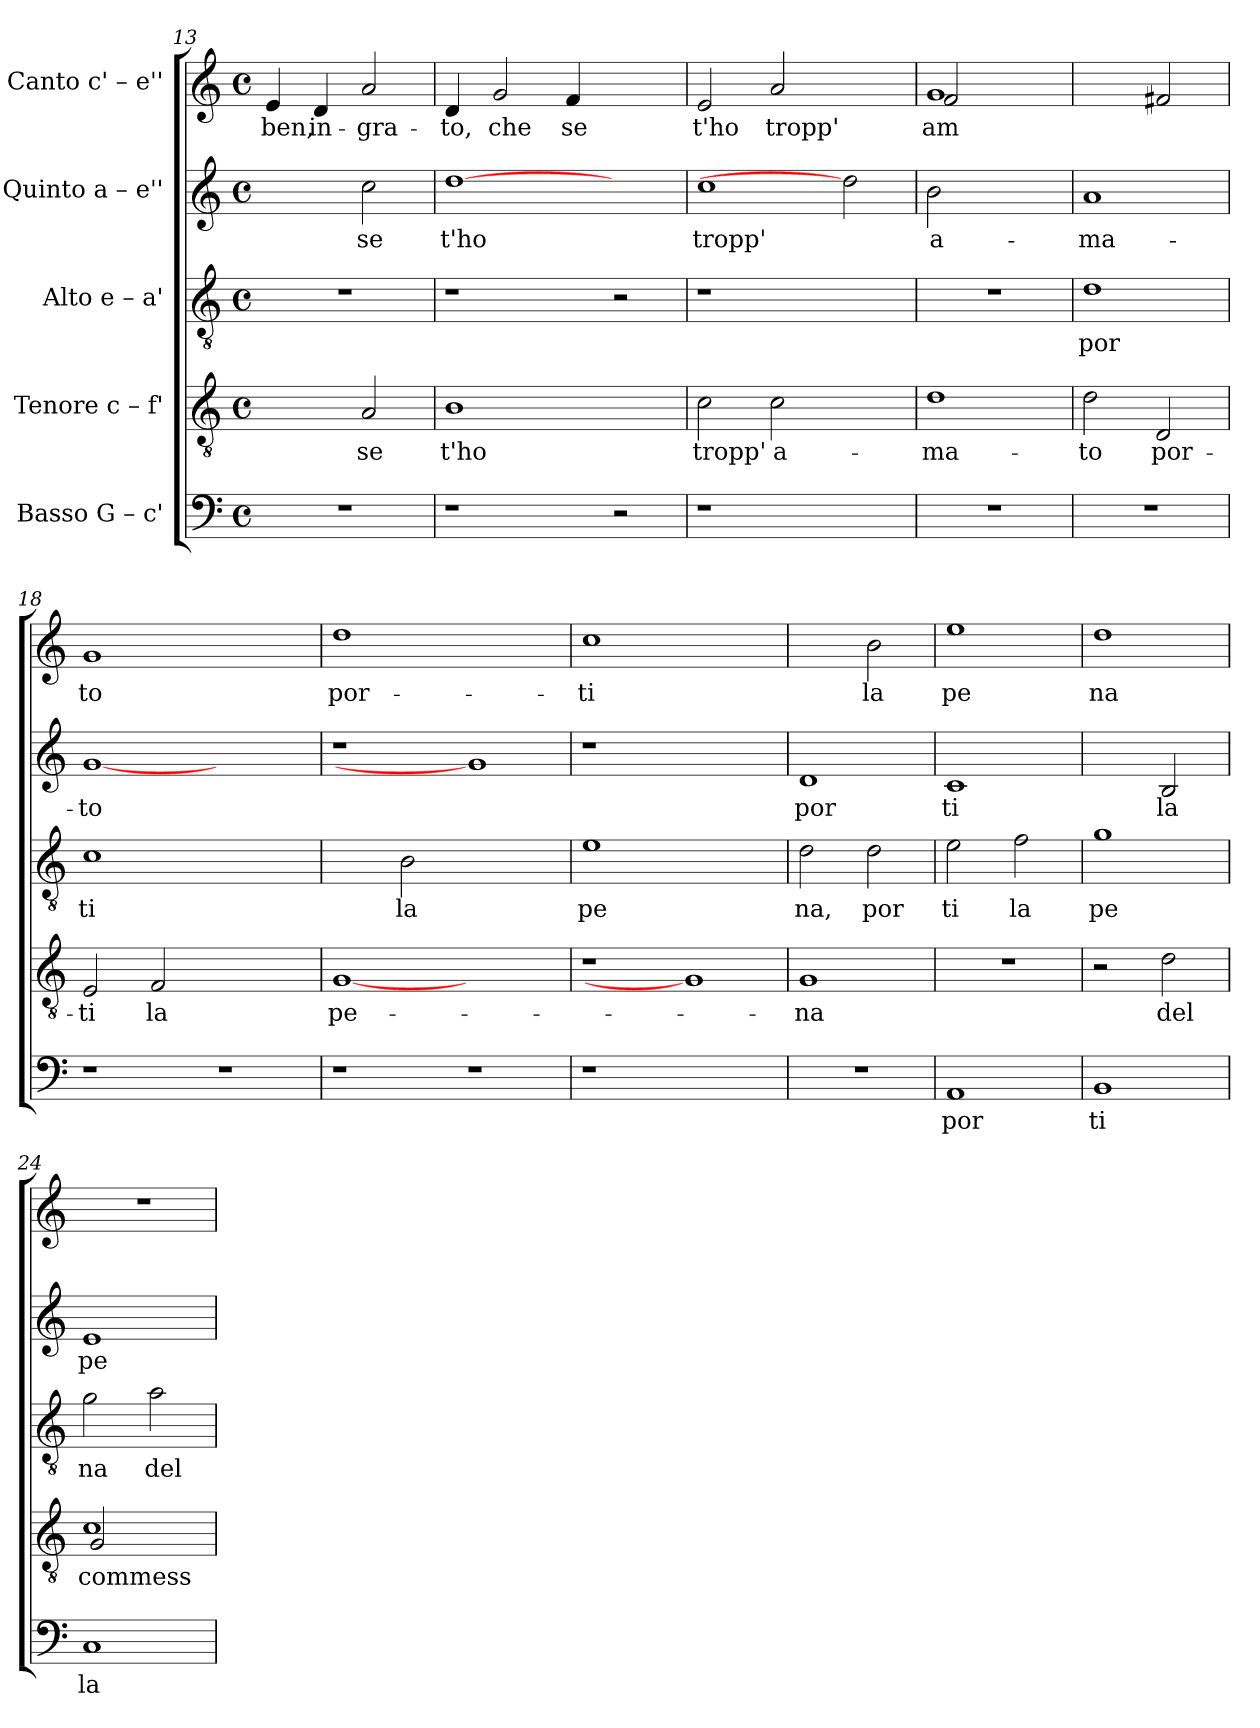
**kern	**text	**kern	**text	**kern	**text	**kern	**text	**kern	**text
*part5	*part5	*part4	*part4	*part3	*part3	*part2	*part2	*part1	*part1
*staff5	*staff5	*staff4	*staff4	*staff3	*staff3	*staff2	*staff2	*staff1	*staff1
*I"Basso  G – c'	*	*I"Tenore  c – f'	*	*I"Alto  e – a'	*	*I"Quinto  a – e''	*	*I"Canto  c' – e''	*
*clefF4	*	*clefGv2	*	*clefGv2	*	*clefG2	*	*clefG2	*
*k[]	*	*k[]	*	*k[]	*	*k[]	*	*k[]	*
*C:	*	*C:	*	*C:	*	*C:	*	*C:	*
*M4/4	*	*M4/4	*	*M4/4	*	*M4/4	*	*M4/4	*
*met(c)	*	*met(c)	*	*met(c)	*	*met(c)	*	*met(c)	*
=13	=13	=13	=13	=13	=13	=13	=13	=13	=13
!	!	!	!	!	!	!	!	!	!LO:LY:b:rj
1r	.	2ryy	.	1r	.	2ryy	.	4e/	ben,
!	!	!	!	!	!	!	!	!	!LO:LY:b:rj
.	.	.	.	.	.	.	.	4d/	in-
!	!	!	!LO:LY:b:rj	!	!	!	!LO:LY:b:rj	!	!LO:LY:b:rj
.	.	2A/	se	.	.	2cc\	se	2a/	-gra-
=14	=14	=14	=14	=14	=14	=14	=14	=14	=14
!	!	!	!LO:LY:b:rj	!	!	!	!LO:LY:b:rj	!	!LO:LY:b:rj
1r	.	1B	t'ho	1r	.	[1dd	t'ho	4d/	-to,
!	!	!	!	!	!	!	!	!	!LO:LY:b:rj
.	.	.	.	.	.	.	.	2g/	che
!	!	!	!	!	!	!	!	!	!LO:LY:b:rj
.	.	.	.	.	.	.	.	4f/	se
2r	.	2ryy	.	2r	.	2ryy	.	2ryy	.
=15	=15	=15	=15	=15	=15	=15	=15	=15	=15
!	!	!	!LO:LY:b:rj	!	!	!	!LO:LY:b:rj	!	!LO:LY:b:rj
1r	.	2c\	tropp'	1r	.	1cc	tropp'	2e/	t'ho
!	!	!	!LO:LY:b:rj	!	!	!	!	!	!LO:LY:b:rj
.	.	2c\	a-	.	.	.	.	2a/	tropp'
2ryy	.	2ryy	.	2ryy	.	2dd]	.	2ryy	.
=16	=16	=16	=16	=16	=16	=16	=16	=16	=16
!	!	!	!LO:LY:b:rj	!	!	!	!LO:LY:b:rj	!	!LO:LY:b:rj
*	*	*	*	*	*	*	*	*^	*
1r	.	1d	-ma-	1r	.	2b\	a-	1g	2f/	am-
.	.	.	.	.	.	2ryy	.	.	2ryy	.
=17	=17	=17	=17	=17	=17	=17	=17	=17	=17	=17
!	!	!	!LO:LY:b:rj	!	!LO:LY:b:rj	!	!LO:LY:b:rj	!	!	!
*	*	*	*	*	*	*	*	*v	*v	*
1r	.	2d\	-to	1d	por	1a	-ma-	2ryy	.
!	!	!	!LO:LY:b:rj	!	!	!	!	!	!LO:LY:b:rj
.	.	2D/	por-	.	.	.	.	2f#X/	--
=18	=18	=18	=18	=18	=18	=18	=18	=18	=18
!	!	!	!LO:LY:b:rj	!	!LO:LY:b:rj	!	!LO:LY:b:rj	!	!LO:LY:b:rj
1r	.	2E/	-ti	1c	ti	[1g	-to	1g	-to
!	!	!	!LO:LY:b:rj	!	!	!	!	!	!
.	.	2F/	la	.	.	.	.	.	.
1r	.	1ryy	.	1ryy	.	1ryy	.	1ryy	.
=19	=19	=19	=19	=19	=19	=19	=19	=19	=19
!	!	!	!LO:LY:b:rj	!	!	!	!	!	!LO:LY:b:rj
1r	.	[1G	pe-	2ryy	.	1r	.	1dd	por-
!	!	!	!	!	!LO:LY:b:rj	!	!	!	!
.	.	.	.	2B\	la	.	.	.	.
1r	.	1ryy	.	1ryy	.	1g]	.	1ryy	.
=20	=20	=20	=20	=20	=20	=20	=20	=20	=20
!	!	!	!	!	!LO:LY:b:rj	!	!	!	!LO:LY:b:rj
1r	.	1r	.	1e	pe	1r	.	1cc	-ti
1ryy	.	1G]	.	1ryy	.	1ryy	.	1ryy	.
!!LO:PB:g=z
=21	=21	=21	=21	=21	=21	=21	=21	=21	=21
!	!	!	!LO:LY:b:rj	!	!LO:LY:b:rj	!	!LO:LY:b:rj	!	!
1r	.	1G	-na	2d\	na,	1d	por	2ryy	.
!	!	!	!	!	!LO:LY:b:rj	!	!	!	!LO:LY:b:rj
.	.	.	.	2d\	por	.	.	2b\	la
=22	=22	=22	=22	=22	=22	=22	=22	=22	=22
!	!LO:LY:b:rj	!	!	!	!LO:LY:b:rj	!	!LO:LY:b:rj	!	!LO:LY:b:rj
1AA	por	1r	.	2e\	ti	1c	ti	1ee	pe
!	!	!	!	!	!LO:LY:b:rj	!	!	!	!
.	.	.	.	2f\	la	.	.	.	.
=23	=23	=23	=23	=23	=23	=23	=23	=23	=23
!	!LO:LY:b:rj	!	!	!	!LO:LY:b:rj	!	!	!	!LO:LY:b:rj
1BB	ti	2r	.	1g	pe	2ryy	.	1dd	na
!	!	!	!LO:LY:b:rj	!	!	!	!LO:LY:b:rj	!	!
.	.	2d\	del	.	.	2B/	la	.	.
=24	=24	=24	=24	=24	=24	=24	=24	=24	=24
!	!LO:LY:b:rj	!	!LO:LY:b:rj	!	!LO:LY:b:rj	!	!LO:LY:b:rj	!	!
*	*	*^	*	*	*	*	*	*	*
1C	la	1c	2G/	commess	2g\	na	1e	pe	1r	.
!	!	!	!	!	!	!LO:LY:b:rj	!	!	!	!
.	.	.	2ryy	.	2a\	del	.	.	.	.
*	*	*v	*v	*	*	*	*	*	*	*
=	=	=	=	=	=	=	=	=	=
*-	*-	*-	*-	*-	*-	*-	*-	*-	*-
